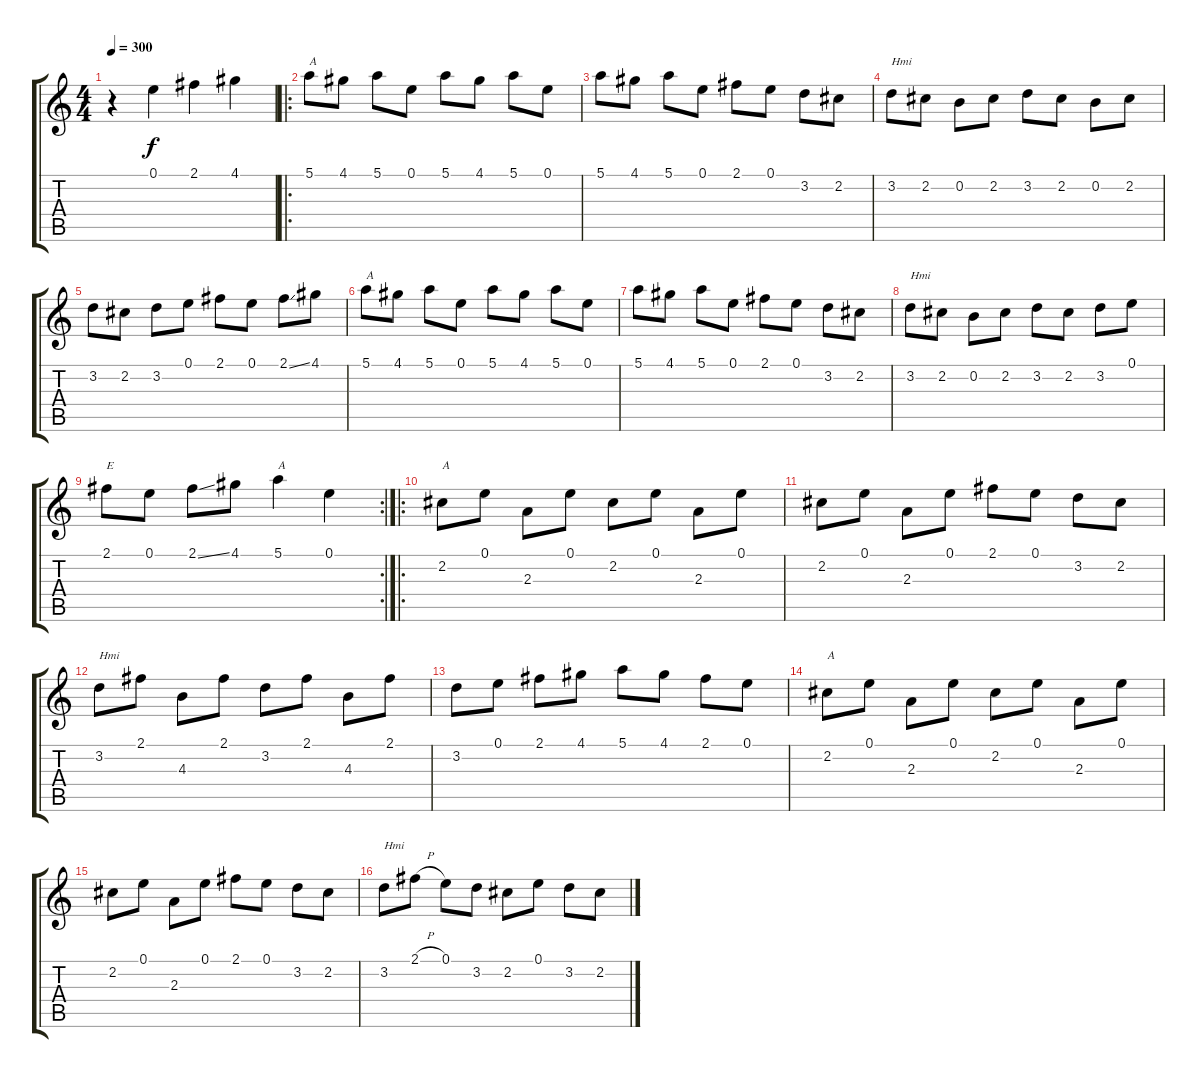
\track "" {instrument acousticguitarnylon}
\staff {score tabs}
\tuning (E4 B3 G3 D3 A2 E2) {hide}
\ts (4 4)
\tempo 300
\clef g2
\ks c
r.4{dy f instrument acousticguitarnylon} 0.1.4 2.1.4 4.1.4 |
\ro
5.1.8{txt "A"} 4.1.8 5.1.8 0.1.8 5.1.8 4.1.8 5.1.8 0.1.8 |
5.1.8 4.1.8 5.1.8 0.1.8 2.1.8 0.1.8 3.2.8 2.2.8 |
3.2.8{txt "Hmi"} 2.2.8 0.2.8 2.2.8 3.2.8 2.2.8 0.2.8 2.2.8 |
3.2.8 2.2.8 3.2.8 0.1.8 2.1.8 0.1.8 2.1{ss}.8 4.1.8 |
5.1.8{txt "A"} 4.1.8 5.1.8 0.1.8 5.1.8 4.1.8 5.1.8 0.1.8 |
5.1.8 4.1.8 5.1.8 0.1.8 2.1.8 0.1.8 3.2.8 2.2.8 |
3.2.8{txt "Hmi"} 2.2.8 0.2.8 2.2.8 3.2.8 2.2.8 3.2.8 0.1.8 |
\rc 2
2.1.8{txt "E"} 0.1.8 2.1{ss}.8 4.1.8 5.1.4{txt "A"} 0.1.4 |
\ro
2.2.8{txt "A"} 0.1.8 2.3.8 0.1.8 2.2.8 0.1.8 2.3.8 0.1.8 |
2.2.8 0.1.8 2.3.8 0.1.8 2.1.8 0.1.8 3.2.8 2.2.8 |
3.2.8{txt "Hmi"} 2.1.8 4.3.8 2.1.8 3.2.8 2.1.8 4.3.8 2.1.8 |
3.2.8 0.1.8 2.1.8 4.1.8 5.1.8 4.1.8 2.1.8 0.1.8 |
2.2.8{txt "A"} 0.1.8 2.3.8 0.1.8 2.2.8 0.1.8 2.3.8 0.1.8 |
2.2.8 0.1.8 2.3.8 0.1.8 2.1.8 0.1.8 3.2.8 2.2.8 |
3.2.8{txt "Hmi"} 2.1{h}.8 0.1.8 3.2.8 2.2.8 0.1.8 3.2.8 2.2{h}.8
